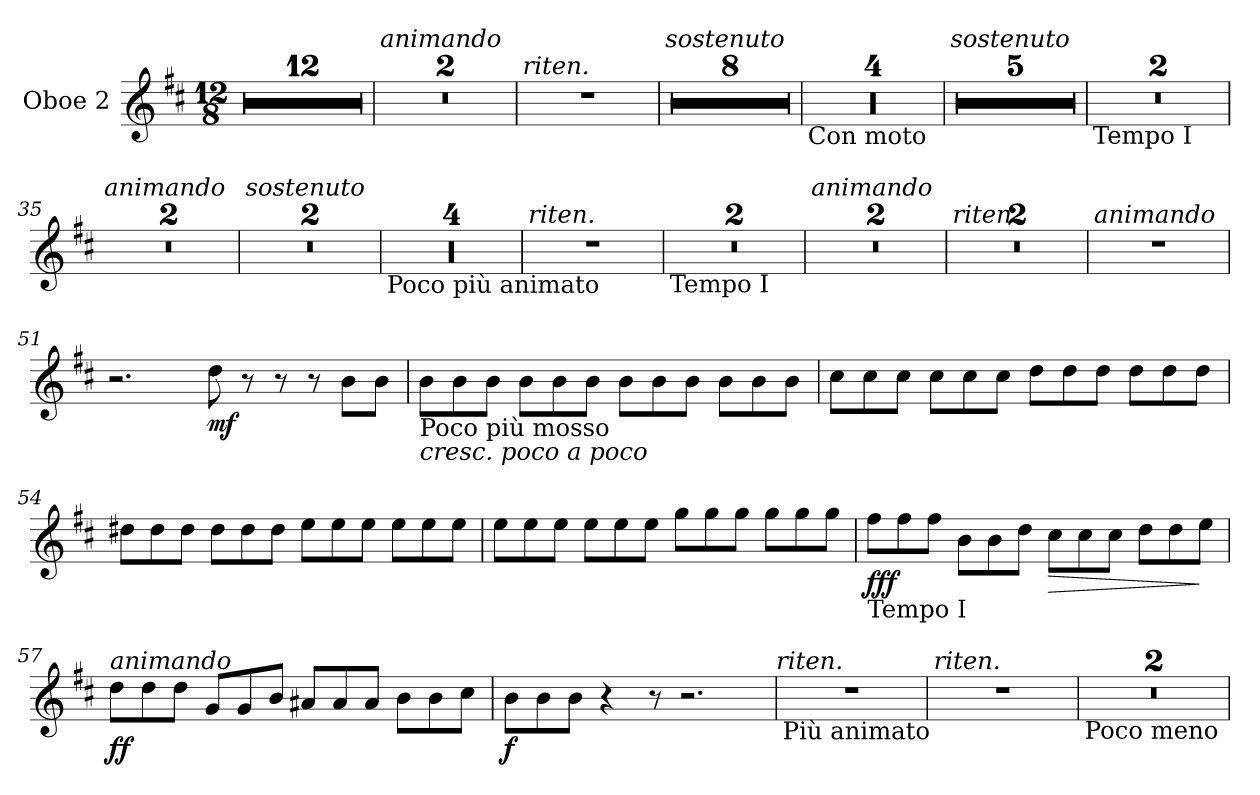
**kern	**dynam
*part1	*part1
*staff1	*staff1
*I"Oboe 2	*
*I'Ob	*
*clefG2	*
*k[f#c#]	*
!!LO:TX:omd:t=Andante cantibile, con alcuna licenza
*M12/8	*
*MM72	*
=1	=1
1.r	.
=2	=2
1.r	.
=3	=3
1.r	.
=4	=4
1.r	.
=5	=5
1.r	.
=6	=6
1.r	.
=7	=7
1.r	.
=8	=8
1.r	.
=9	=9
1.r	.
=10	=10
1.r	.
=11	=11
1.r	.
=12	=12
1.r	.
=13	=13
!LO:TX:a:i:t=animando	!
1.r	.
=14	=14
1.r	.
=15	=15
!LO:TX:a:i:t=riten.	!
1.r	.
=16	=16
!LO:TX:a:i:t=sostenuto	!
1.r	.
=17	=17
1.r	.
=18	=18
1.r	.
=19	=19
1.r	.
=20	=20
1.r	.
=21	=21
1.r	.
=22	=22
1.r	.
=23	=23
1.r	.
=24	=24
!LO:TX:b:t=Con moto	!
1.r	.
=25	=25
1.r	.
=26	=26
1.r	.
=27	=27
1.r	.
=28	=28
!LO:TX:a:i:t=sostenuto	!
1.r	.
=29	=29
1.r	.
=30	=30
1.r	.
=31	=31
1.r	.
=32	=32
1.r	.
=33	=33
!LO:TX:b:t=Tempo I	!
1.r	.
=34	=34
1.r	.
=35	=35
!LO:TX:a:i:t=animando	!
1.r	.
=36	=36
1.r	.
!LO:TX:a:i:t=riten.	!
=37	=37
!LO:TX:a:i:t=sostenuto	!
1.r	.
=38	=38
1.r	.
=39	=39
!LO:TX:b:t=Poco più animato	!
1.r	.
=40	=40
1.r	.
=41	=41
1.r	.
=42	=42
1.r	.
=43	=43
!LO:TX:a:i:t=riten.	!
1.r	.
=44	=44
!LO:TX:b:t=Tempo I	!
1.r	.
=45	=45
1.r	.
=46	=46
!LO:TX:a:i:t=animando	!
1.r	.
=47	=47
1.r	.
=48	=48
!LO:TX:a:i:t=riten.	!
1.r	.
=49	=49
1.r	.
=50	=50
!LO:TX:a:i:t=animando	!
1.r	.
=51	=51
2.r	.
8dd\	mf
8r	.
8r	.
8r	.
8b\L	.
8b\J	.
=52	=52
!LO:TX:b:t=Poco più mosso	!
!LO:TX:b:i:t=cresc. poco a poco	!
8b\L	.
8b\	.
8b\J	.
8b\L	.
8b\	.
8b\J	.
8b\L	.
8b\	.
8b\J	.
8b\L	.
8b\	.
8b\J	.
=53	=53
8cc#\L	.
8cc#\	.
8cc#\J	.
8cc#\L	.
8cc#\	.
8cc#\J	.
8dd\L	.
8dd\	.
8dd\J	.
8dd\L	.
8dd\	.
8dd\J	.
=54	=54
8dd#X\L	.
8dd#\	.
8dd#\J	.
8dd#\L	.
8dd#\	.
8dd#\J	.
8ee\L	.
8ee\	.
8ee\J	.
8ee\L	.
8ee\	.
8ee\J	.
=55	=55
8ee\L	.
8ee\	.
8ee\J	.
8ee\L	.
8ee\	.
8ee\J	.
8gg\L	.
8gg\	.
8gg\J	.
8gg\L	.
8gg\	.
8gg\J	.
=56	=56
!LO:TX:b:t=Tempo I	!
8ff#\L	fff
8ff#\	.
8ff#\J	.
8b\L	.
8b\	.
8dd\J	.
!	!LO:HP:b
8cc#\L	>
8cc#\	.
8cc#\J	.
8dd\L	.
8dd\	.
8ee\J	]
=57	=57
!LO:TX:a:i:t=animando	!
8dd\L	ff
8dd\	.
8dd\J	.
8g/L	.
8g/	.
8b/J	.
8a#X/L	.
8a#/	.
8a#/J	.
8b\L	.
8b\	.
8cc#\J	.
=58	=58
8b\L	f
8b\	.
8b\J	.
4r	.
8r	.
2.r	.
!LO:TX:a:i:t=riten.	!
=59	=59
!LO:TX:b:t=Più animato	!
1.r	.
=60	=60
!LO:TX:a:i:t=riten.	!
1.r	.
=61	=61
!LO:TX:b:t=Poco meno	!
1.r	.
=62	=62
1.r	.
=	=
*-	*-
